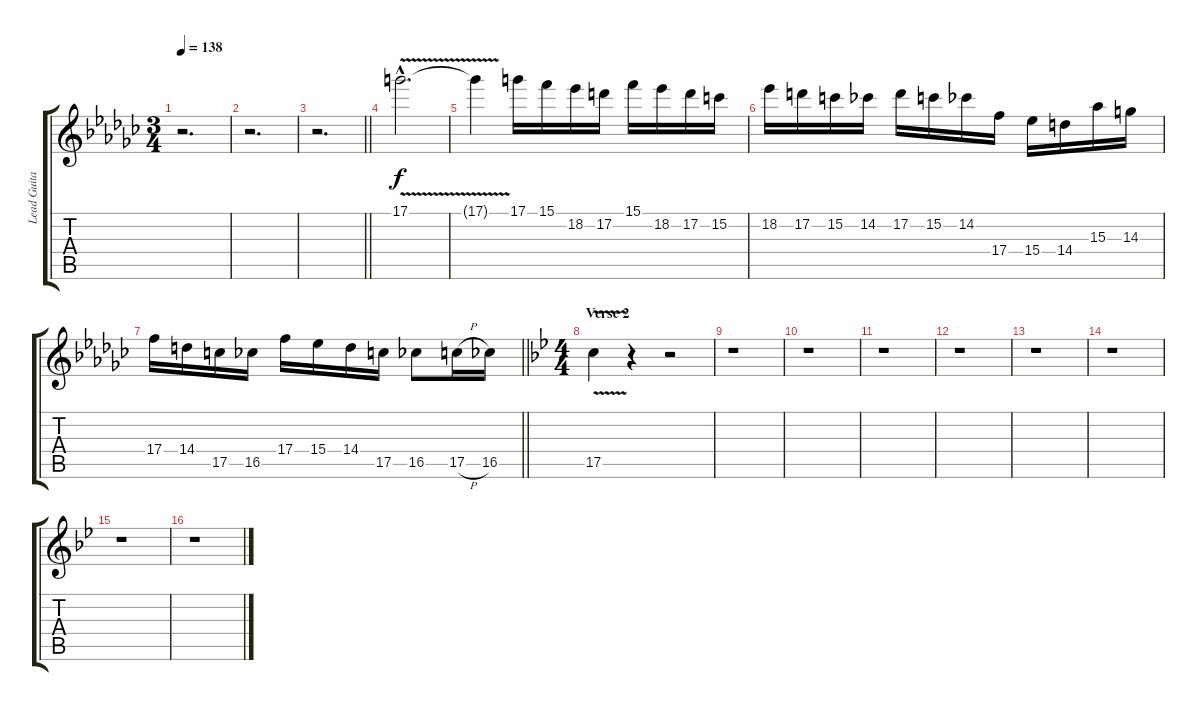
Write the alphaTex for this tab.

\track ("Lead Guitar (2)" "Lead Guita") {instrument distortionguitar}
\staff {score tabs}
\tuning (D4 A3 F3 C3 G2 D2) {hide}
\ts (3 4)
\tempo 138
\clef g2
\ks ebminor
r.2{d dy f} |
r.2{d} |
\barLineRight lightlight
r.2{d} |
17.1{v hac}.2{d} |
17.1{t}.4 17.1.16 15.1.16 18.2.16 17.2.16 15.1.16 18.2.16 17.2.16 15.2.16 |
18.2.16 17.2.16 15.2.16 14.2.16 17.2.16 15.2.16 14.2.16 17.4.16 15.4.16 14.4.16 15.3.16 14.3.16 |
\barLineRight lightlight
17.4.16 14.4.16 17.5.16 16.5.16 17.4.16 15.4.16 14.4.16 17.5.16 16.5.8 17.5{h}.16 16.5.16 |
\ts (4 4)
\section ("" "Verse 2")
\ks gminor
17.5{v}.4 r.4 r.2 |
r.1 |
r.1 |
r.1 |
r.1 |
r.1 |
r.1 |
r.1 |
r.1
